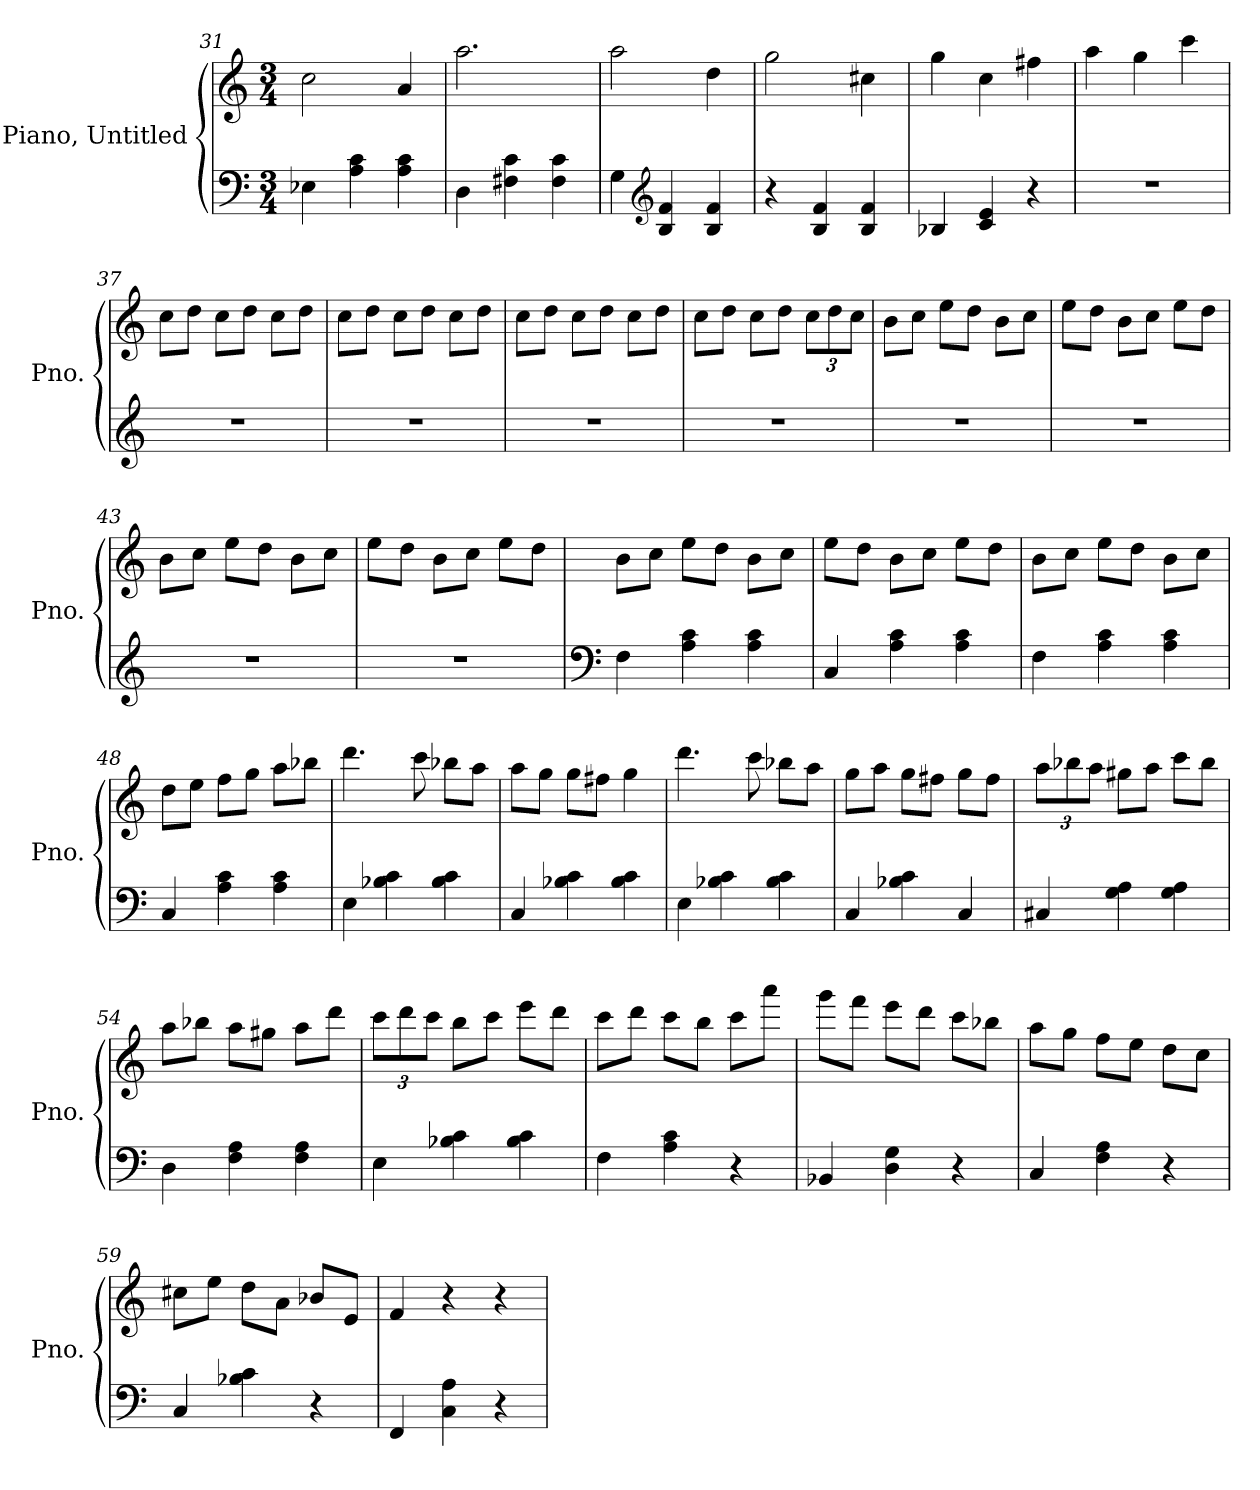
**kern	**kern
*part2	*part1
*staff2	*staff1
*I"Piano, Untitled	*I"Piano, Untitled
*I'Pno.	*I'Pno.
*clefF4	*clefG2
*k[]	*k[]
*M3/4	*M3/4
=31	=31
4E-X\	2cc\
4A\ 4c\	.
4A\ 4c\	4a/
=32	=32
4D\	2.aa\
4F#X\ 4c\	.
4F#\ 4c\	.
=33	=33
4G\	2aa\
*clefG2	*
4B/ 4f/	.
4B/ 4f/	4dd\
=34	=34
4r	2gg\
4B/ 4f/	.
4B/ 4f/	4cc#X\
=35	=35
4B-X/	4gg\
4c/ 4e/	4cc\
4r	4ff#X\
=36	=36
2.r	4aa\
.	4gg\
.	4ccc\
!!LO:PB:g=z
=37	=37
2.r	8cc\L
.	8dd\J
.	8cc\L
.	8dd\J
.	8cc\L
.	8dd\J
=38	=38
2.r	8cc\L
.	8dd\J
.	8cc\L
.	8dd\J
.	8cc\L
.	8dd\J
=39	=39
2.r	8cc\L
.	8dd\J
.	8cc\L
.	8dd\J
.	8cc\L
.	8dd\J
=40	=40
2.r	8cc\L
.	8dd\J
.	8cc\L
.	8dd\J
*	*Xbrackettup
.	12cc\L
.	12dd\
.	12cc\J
=41	=41
2.r	8b\L
.	8cc\J
.	8ee\L
.	8dd\J
.	8b\L
.	8cc\J
=42	=42
2.r	8ee\L
.	8dd\J
.	8b\L
.	8cc\J
.	8ee\L
.	8dd\J
!!LO:LB:g=z
=43	=43
2.r	8b\L
.	8cc\J
.	8ee\L
.	8dd\J
.	8b\L
.	8cc\J
=44	=44
2.r	8ee\L
.	8dd\J
.	8b\L
.	8cc\J
.	8ee\L
.	8dd\J
=45	=45
*clefF4	*
4F\	8b\L
.	8cc\J
4A\ 4c\	8ee\L
.	8dd\J
4A\ 4c\	8b\L
.	8cc\J
=46	=46
4C/	8ee\L
.	8dd\J
4A\ 4c\	8b\L
.	8cc\J
4A\ 4c\	8ee\L
.	8dd\J
=47	=47
4F\	8b\L
.	8cc\J
4A\ 4c\	8ee\L
.	8dd\J
4A\ 4c\	8b\L
.	8cc\J
=48	=48
4C/	8dd\L
.	8ee\J
4A\ 4c\	8ff\L
.	8gg\J
4A\ 4c\	8aa\L
.	8bb-X\J
!!LO:LB:g=z
=49	=49
4E\	4.ddd\
4B-X\ 4c\	.
.	8ccc\
4B-\ 4c\	8bb-X\L
.	8aa\J
=50	=50
4C/	8aa\L
.	8gg\J
4B-X\ 4c\	8gg\L
.	8ff#X\J
4B-\ 4c\	4gg\
=51	=51
4E\	4.ddd\
4B-X\ 4c\	.
.	8ccc\
4B-\ 4c\	8bb-X\L
.	8aa\J
=52	=52
4C/	8gg\L
.	8aa\J
4B-X\ 4c\	8gg\L
.	8ff#X\J
4C/	8gg\L
.	8ff#\J
=53	=53
4C#X/	12aa\L
.	12bb-X\
.	12aa\J
4G\ 4A\	8gg#X\L
.	8aa\J
4G\ 4A\	8ccc\L
.	8bb-\J
!!LO:LB:g=z
=54	=54
4D\	8aa\L
.	8bb-X\J
4F\ 4A\	8aa\L
.	8gg#X\J
4F\ 4A\	8aa\L
.	8ddd\J
=55	=55
4E\	12ccc\L
.	12ddd\
.	12ccc\J
4B-X\ 4c\	8bb\L
.	8ccc\J
4B-\ 4c\	8eee\L
.	8ddd\J
=56	=56
4F\	8ccc\L
.	8ddd\J
4A\ 4c\	8ccc\L
.	8bb\J
4r	8ccc\L
.	8aaa\J
=57	=57
4BB-X/	8ggg\L
.	8fff\J
4D\ 4G\	8eee\L
.	8ddd\J
4r	8ccc\L
.	8bb-X\J
=58	=58
4C/	8aa\L
.	8gg\J
4F\ 4A\	8ff\L
.	8ee\J
4r	8dd\L
.	8cc\J
!!LO:LB:g=z
=59	=59
4C/	8cc#X\L
.	8ee\J
4B-X\ 4c\	8dd\L
.	8a\J
4r	8b-X/L
.	8e/J
=60	=60
4FF/	4f/
4C\ 4A\	4r
4r	4r
=	=
*-	*-
